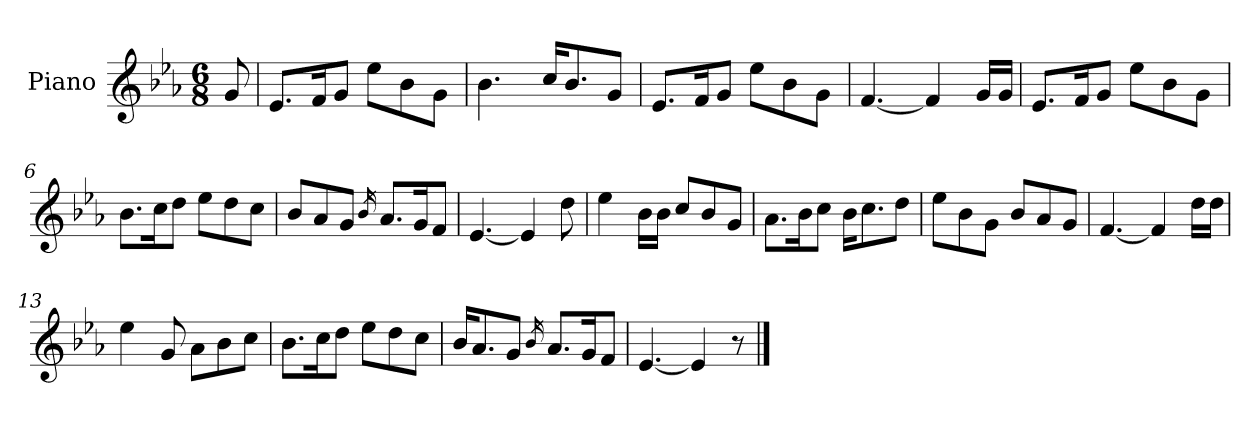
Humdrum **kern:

**kern
*part1
*staff1
*I"Piano
*I'Pno.
*clefG2
*k[b-e-a-]
*M6/8
=
8g/
=1
8.e-/L
16f/K
8g/J
8ee-\L
8b-\
8g\J
=2
4.b-\
16cc/KL
8.b-/
8g/J
=3
8.e-/L
16f/K
8g/J
8ee-\L
8b-\
8g\J
=4
[4.f/
4f/]
16g/LL
16g/JJ
=5
8.e-/L
16f/K
8g/J
8ee-\L
8b-\
8g\J
=6
8.b-\L
16cc\K
8dd\J
8ee-\L
8dd\
8cc\J
=7
8b-/L
8a-/
8g/J
16qb-/
8.a-/L
16g/K
8f/J
=8
[4.e-/
4e-/]
8dd\
=9
4ee-\
16b-\LL
16b-\JJ
8cc/L
8b-/
8g/J
=10
8.a-\L
16b-\K
8cc\J
16b-\KL
8.cc\
8dd\J
=11
8ee-\L
8b-\
8g\J
8b-/L
8a-/
8g/J
=12
[4.f/
4f/]
16dd\LL
16dd\JJ
=13
4ee-\
8g/
8a-\L
8b-\
8cc\J
=14
8.b-\L
16cc\K
8dd\J
8ee-\L
8dd\
8cc\J
=15
16b-/KL
8.a-/
8g/J
16qb-/
8.a-/L
16g/K
8f/J
=16
[4.e-/
4e-/]
8r
==
*-
